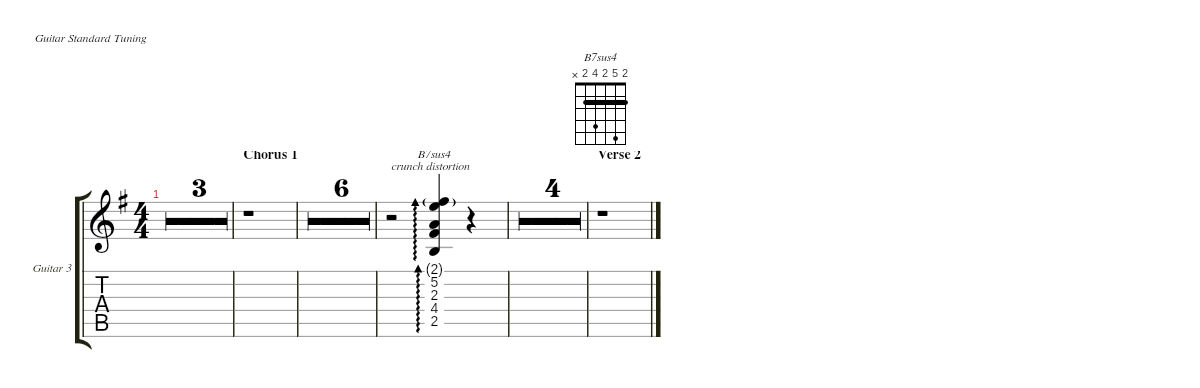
\defaultSystemsLayout 4
\hideDynamics
\bracketExtendMode groupsimilarinstruments
\useSystemSignSeparator
\multiBarRest
\multiTrackTrackNamePolicy allsystems
\firstSystemTrackNameMode fullname
\firstSystemTrackNameOrientation horizontal
\otherSystemsTrackNameOrientation horizontal
\defaultBarNumberDisplay FirstOfSystem
\track ("Guitar 3" "Gtr. 3") {multiBarRest instrument overdrivenguitar}
\staff {score tabs}
\tuning (E4 B3 G3 D3 A2 E2)
\chord ("B7sus4" 2 5 2 4 2 x) {barre (2 2)}
\ts (4 4)
\tempo 110
\clef g2
\ks g
r.1{dy f} |
r.1 |
\barLineRight lightlight
r.1 |
\section ("" "Chorus 1")
r.1 |
r.1 |
r.1 |
r.1 |
r.1 |
r.1 |
r.1 |
r.2{txt "crunch distortion"} (2.5 4.4 2.3 5.2 2.1{g}).4{ad 0 ch "B7sus4"} r.4 |
r.1 |
r.1 |
r.1 |
\barLineRight lightlight
r.1 |
\section ("" "Verse 2")
r.1
